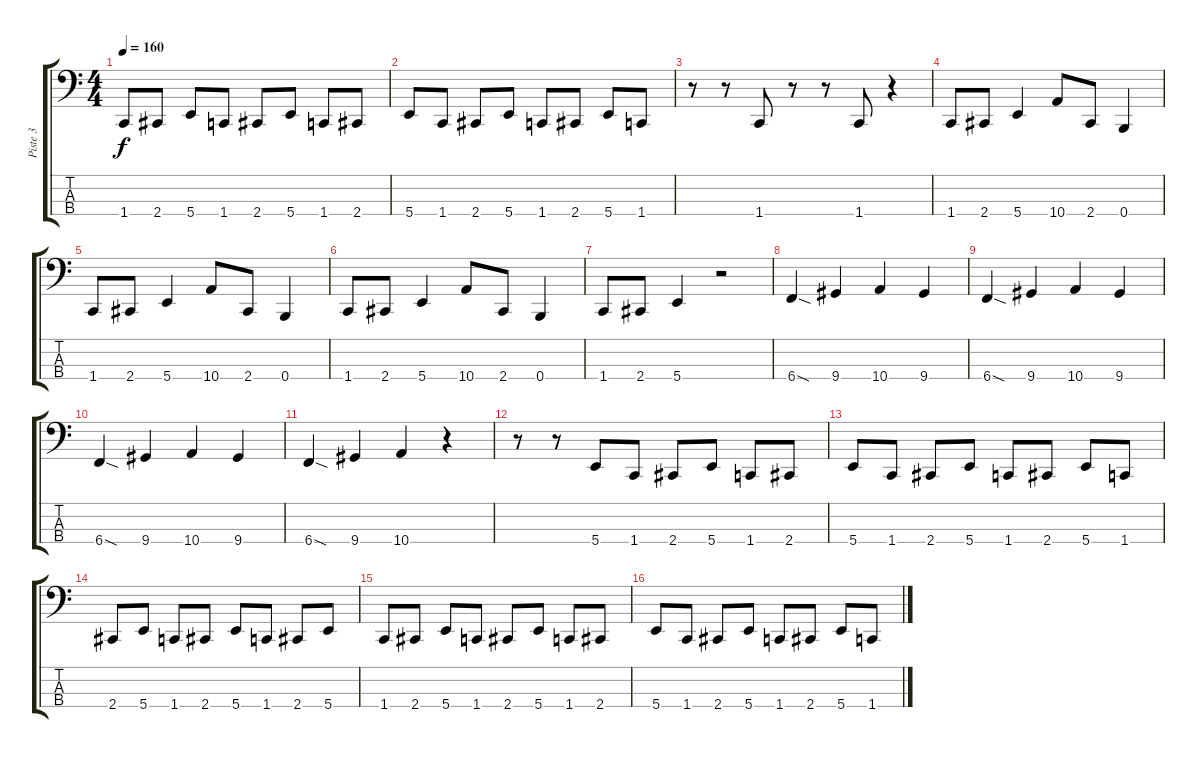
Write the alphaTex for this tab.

\track ("Piste 3" "Piste 3") {instrument electricbasspick}
\staff {score tabs}
\tuning (E2 B1 Gb1 B0) {hide}
\ts (4 4)
\tempo 160
\clef f4
\ks c
1.4.8{dy f} 2.4.8 5.4.8 1.4.8 2.4.8 5.4.8 1.4.8 2.4.8 |
5.4.8 1.4.8 2.4.8 5.4.8 1.4.8 2.4.8 5.4.8 1.4.8 |
r.8 r.8 1.4.8 r.8 r.8 1.4.8 r.4 |
1.4.8 2.4.8 5.4.4 10.4.8 2.4.8 0.4.4 |
1.4.8 2.4.8 5.4.4 10.4.8 2.4.8 0.4.4 |
1.4.8 2.4.8 5.4.4 10.4.8 2.4.8 0.4.4 |
1.4.8 2.4.8 5.4.4 r.2 |
6.4{sod}.4 9.4.4 10.4.4 9.4.4 |
6.4{sod}.4 9.4.4 10.4.4 9.4.4 |
6.4{sod}.4 9.4.4 10.4.4 9.4.4 |
6.4{sod}.4 9.4.4 10.4.4 r.4 |
r.8 r.8 5.4.8 1.4.8 2.4.8 5.4.8 1.4.8 2.4.8 |
5.4.8 1.4.8 2.4.8 5.4.8 1.4.8 2.4.8 5.4.8 1.4.8 |
2.4.8 5.4.8 1.4.8 2.4.8 5.4.8 1.4.8 2.4.8 5.4.8 |
1.4.8 2.4.8 5.4.8 1.4.8 2.4.8 5.4.8 1.4.8 2.4.8 |
5.4.8 1.4.8 2.4.8 5.4.8 1.4.8 2.4.8 5.4.8 1.4.8
